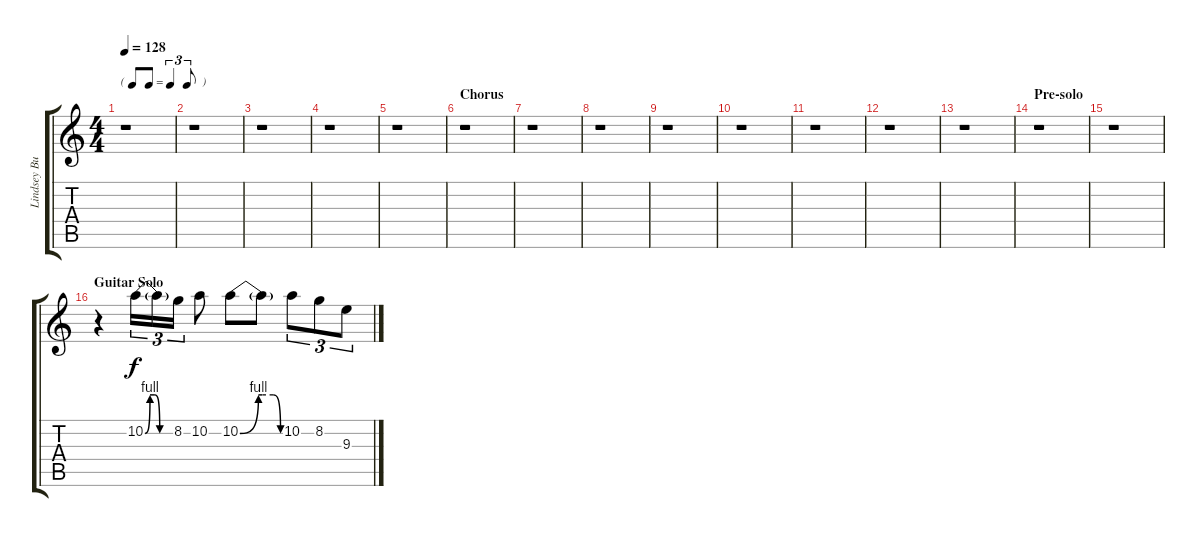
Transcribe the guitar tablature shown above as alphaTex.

\track ("Lindsey Buckingham - Lead Guitar" "Lindsey Bu") {instrument distortionguitar}
\staff {score tabs}
\tuning (E4 B3 G3 D3 A2 E2) {hide}
\ts (4 4)
\tf triplet8th
\tempo 128
\clef g2
\ks c
r.1{dy f} |
r.1 |
r.1 |
r.1 |
r.1 |
\section ("" "Chorus")
r.1 |
r.1 |
r.1 |
r.1 |
r.1 |
r.1 |
r.1 |
r.1 |
\section ("" "Pre-solo")
r.1 |
r.1 |
\section ("" "Guitar Solo")
r.4 10.2{be (custom 0 0 10 4 20 4 30 0 60 0)}.16{tu (3 2)} 10.2{t}.16{tu (3 2)} 8.2.16{tu (3 2)} 10.2.8 10.2{be (custom 0 0 25 4 30 4 45 4 55 0 60 0)}.8 10.2{t}.8 10.2.8{tu (3 2)} 8.2.8{tu (3 2)} 9.3.8{tu (3 2)}
